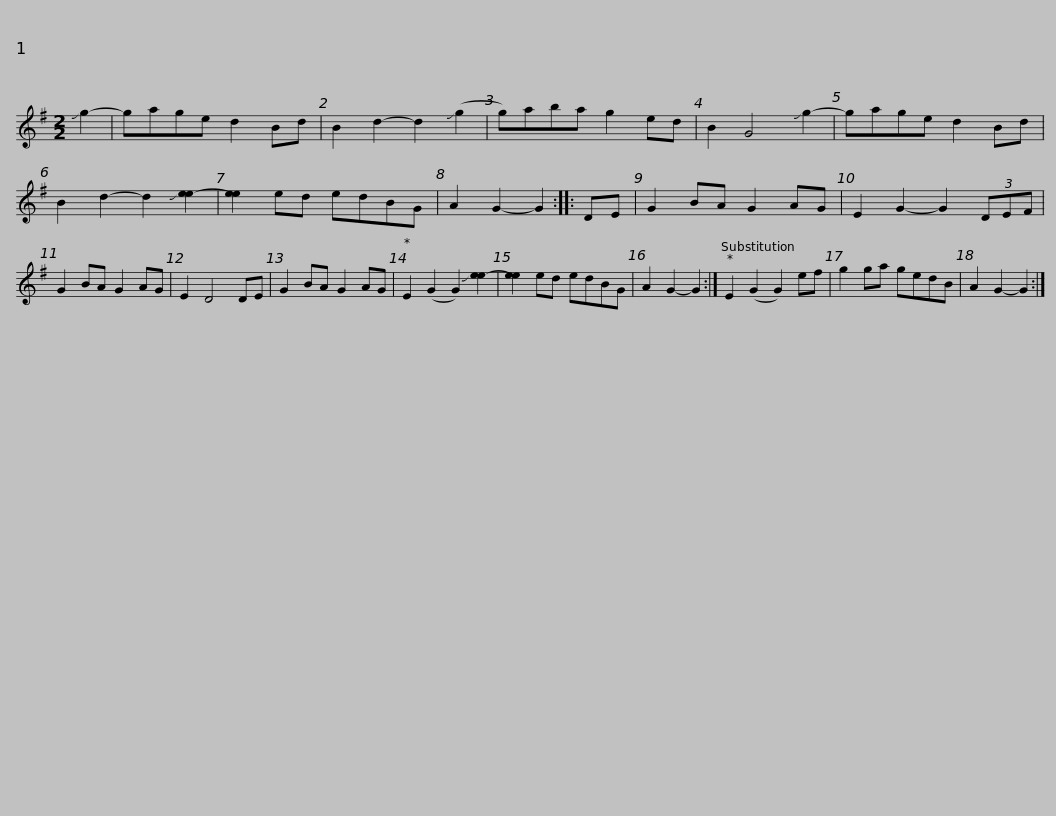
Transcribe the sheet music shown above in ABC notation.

X:1
L:1/8
M:2/2
I:linebreak $
K:G
V:1 treble
V:1
 !slide!g2- | gage d2 Bd | B2 d2- d2 (!slide!g2 | g)aba g2 ed | B2 G4 !slide!g2- | %5
 gage d2 Bd | B2 d2- d2 !slide![ee-]2 |$ [ee]2 ed edBG | A2 G2- G2 :: DE | %10
 G2 BA G2 AG | E2 G2- G2 (3DEF | G2 BA G2 AG | E2 D4 DE | G2 BA G2 AG |$ %15
 E2 (G2 G2) !slide![ee-]2 | [ee]2 ed edBG | A2 G2- G2 :| E2 (G2 G2) ef | g2 ga gedB | %20
 A2 G2- G2 :| %21
